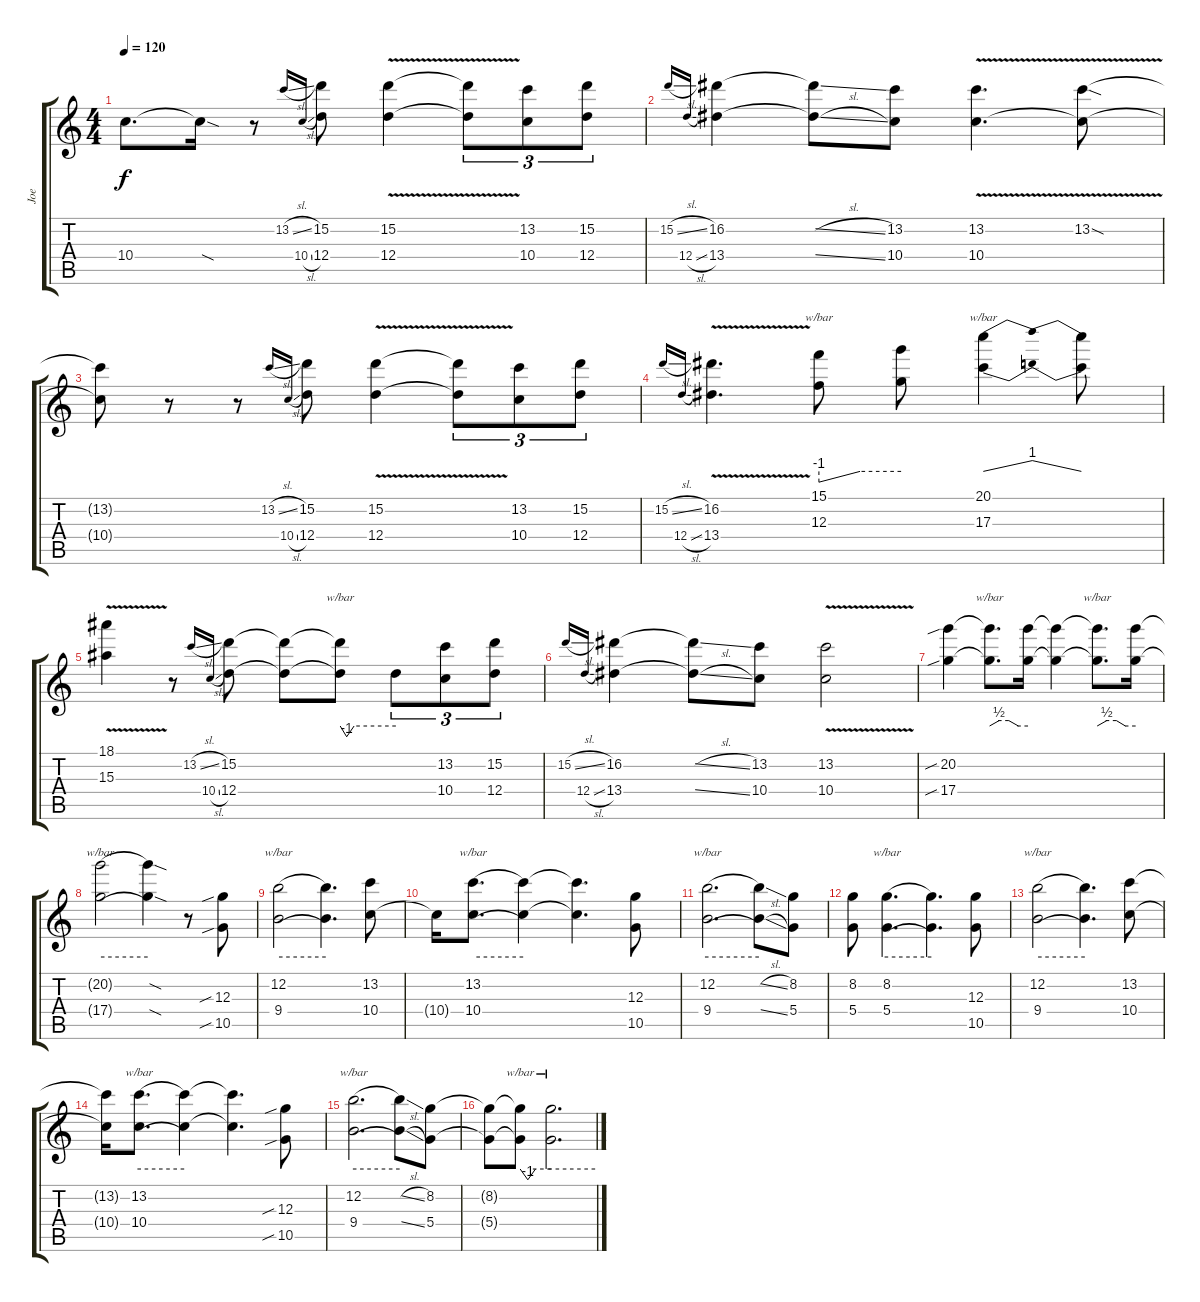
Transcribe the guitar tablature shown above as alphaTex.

\track ("Joe" "Joe") {instrument overdrivenguitar}
\staff {score tabs}
\tuning (E4 B3 G3 D3 A2 E2) {hide}
\ts (4 4)
\tempo 120
\clef g2
\ks c
10.4{t}.8{d dy f} 10.4{sod t}.16 r.8 13.2{sl}.16{gr onbeat} 10.4{sl}.16{gr onbeat} (15.2 12.4).8 (15.2{v} 12.4{v}).4 (15.2{t} 12.4{t}).8{tu (3 2)} (13.2 10.4).8{tu (3 2)} (15.2 12.4).8{tu (3 2)} |
15.2{sl}.16{gr onbeat} 12.4{sl}.16{gr onbeat} (16.2 13.4).4 (16.2{sl t} 13.4{sl t}).8 (13.2 10.4).8 (13.2{v} 10.4{v}).4{d} (13.2{sod} 10.4{t}).8 |
(13.2{t} 10.4{t}).8 r.8 r.8 13.2{sl}.16{gr onbeat} 10.4{sl}.16{gr onbeat} (15.2 12.4).8 (15.2{v} 12.4{v}).4 (15.2{t} 12.4{t}).8{tu (3 2)} (13.2 10.4).8{tu (3 2)} (15.2 12.4).8{tu (3 2)} |
15.2{sl}.16{gr onbeat} 12.4{sl}.16{gr onbeat} (16.2{v} 13.4{v}).4{d} (15.1 12.3).8{tbe (custom default 0 -4 30 0 60 0)} (15.1{t} 12.3{t}).8 (20.1 17.3).4{tbe (dip default 0 0 15 4 30 4 60 0)} (20.1{t} 17.3{t}).8 |
(18.1{v} 15.3{v}).4 r.8 13.2{sl}.16{gr onbeat} 10.4{sl}.16{gr onbeat} (15.2 12.4).8 (15.2{t} 12.4{t}).8 (15.2{t} 12.4{t}).8{tbe (custom default 0 0 7 -4 15 0 60 0)} 12.4{t}.8{tu (3 2)} (13.2 10.4).8{tu (3 2)} (15.2 12.4).8{tu (3 2)} |
15.2{sl}.16{gr onbeat} 12.4{sl}.16{gr onbeat} (16.2 13.4).4 (16.2{sl t} 13.4{sl t}).8 (13.2 10.4).8 (13.2{v} 10.4{v}).2 |
(20.2{sib} 17.4{sib}).4 (20.2{t} 17.4{t}).8{d tbe (custom default 0 0 15 2 30 2 45 0 60 0)} (20.2{t} 17.4{t}).16 (20.2{t} 17.4{t}).4 (20.2{t} 17.4{t}).8{d tbe (custom default 0 0 15 2 30 2 44 0 60 0)} (20.2{t} 17.4{t}).16 |
(20.2{t} 17.4{t}).2{tbe (hold default 0 0 60 0)} (20.2{sod t} 17.4{sod t}).4 r.8 (12.3{sib} 10.5{sib}).8 |
(12.2 9.4).2{tbe (hold default 0 0 60 0)} (12.2{t} 9.4{t}).4{d} (13.2 10.4).8 |
10.4{t}.16 (13.2 10.4).8{d tbe (hold default 0 0 60 0)} (13.2{t} 10.4{t}).4 (13.2{t} 10.4{t}).4{d} (12.3 10.5).8 |
(12.2 9.4).2{d tbe (hold default 0 0 60 0)} (12.2{sl t} 9.4{sl t}).8 (8.2 5.4).8 |
(8.2 5.4).8 (8.2 5.4).4{d tbe (hold default 0 0 60 0)} (8.2{t} 5.4{t}).4{d} (12.3 10.5).8 |
(12.2 9.4).2{tbe (hold default 0 0 60 0)} (12.2{t} 9.4{t}).4{d} (13.2 10.4).8 |
(13.2{t} 10.4{t}).16 (13.2 10.4).8{d tbe (hold default 0 0 60 0)} (13.2{t} 10.4{t}).4 (13.2{t} 10.4{t}).4{d} (12.3{sib} 10.5{sib}).8 |
(12.2 9.4).2{d tbe (hold default 0 0 60 0)} (12.2{sl t} 9.4{sl t}).8 (8.2 5.4).8 |
(8.2{t} 5.4{t}).8 (8.2{t} 5.4{t}).8{tbe (custom default 0 0 15 -4 30 0 60 0)} (8.2{t} 5.4{t}).2{d tbe (hold default 0 0 60 0)}
